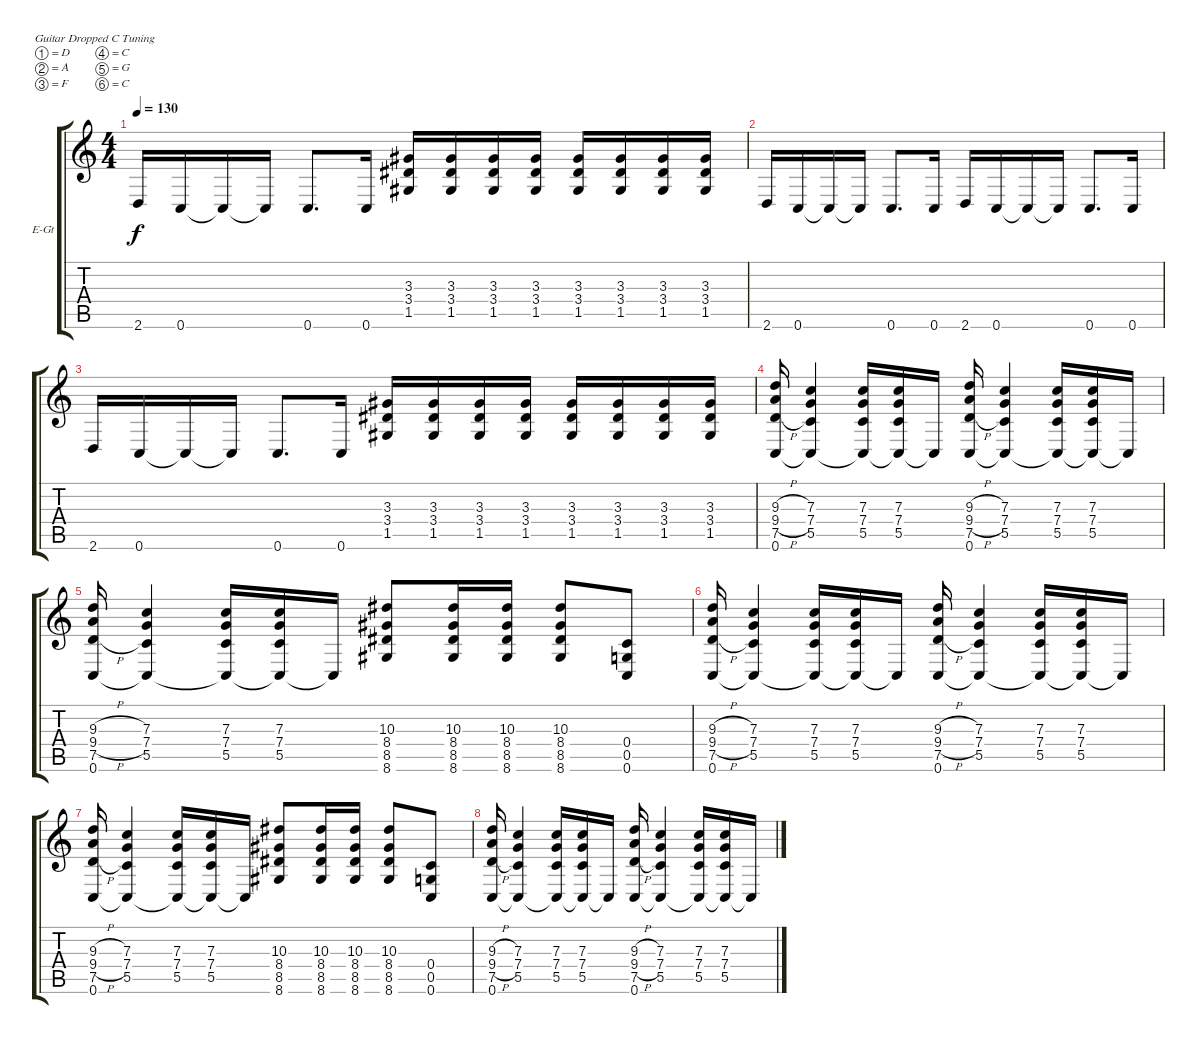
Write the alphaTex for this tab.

\bracketExtendMode groupsimilarinstruments
\firstSystemTrackNameOrientation horizontal
\otherSystemsTrackNameOrientation horizontal
\track ("Piste 1" "E-Gt") {instrument distortionguitar}
\staff {score tabs}
\tuning (D4 A3 F3 C3 G2 C2)
\ts (4 4)
\tempo 130
\clef g2
\ks c
2.6.16{dy f} 0.6.16 0.6{t}.16 0.6{t}.16 0.6.8{d} 0.6.16 (1.5 3.3 3.4).16 (1.5 3.4 3.3).16 (1.5 3.4 3.3).16 (1.5 3.4 3.3).16 (1.5 3.4 3.3).16 (1.5 3.4 3.3).16 (1.5 3.4 3.3).16 (1.5 3.4 3.3).16 |
2.6.16 0.6.16 0.6{t}.16 0.6{t}.16 0.6.8{d} 0.6.16 2.6.16 0.6.16 0.6{t}.16 0.6{t}.16 0.6.8{d} 0.6.16 |
2.6.16 0.6.16 0.6{t}.16 0.6{t}.16 0.6.8{d} 0.6.16 (1.5 3.3 3.4).16 (1.5 3.4 3.3).16 (1.5 3.4 3.3).16 (1.5 3.4 3.3).16 (1.5 3.4 3.3).16 (1.5 3.4 3.3).16 (1.5 3.4 3.3).16 (1.5 3.4 3.3).16 |
(9.3{h} 9.4{h} 7.5{h} 0.6).16 (5.5 7.4 7.3 0.6{t}).4 (7.3 7.4 5.5 0.6{t}).16 (7.3 7.4 5.5 0.6{t}).16 0.6{t}.16 (9.3{h} 9.4{h} 7.5{h} 0.6).16 (5.5 7.4 7.3 0.6{t}).4 (7.3 7.4 5.5 0.6{t}).16 (7.3 7.4 5.5 0.6{t}).16 0.6{t}.16 |
(9.3{h} 9.4{h} 7.5{h} 0.6).16 (5.5 7.4 7.3 0.6{t}).4 (7.3 7.4 5.5 0.6{t}).16 (7.3 7.4 5.5 0.6{t}).16 0.6{t}.16 (8.6 8.5 8.4 10.3).8 (8.6 8.5 8.4 10.3).16 (8.6 8.5 8.4 10.3).16 (8.6 8.5 8.4 10.3).8 (0.5 0.6 0.4).8 |
(9.3{h} 9.4{h} 7.5{h} 0.6).16 (5.5 7.4 7.3 0.6{t}).4 (7.3 7.4 5.5 0.6{t}).16 (7.3 7.4 5.5 0.6{t}).16 0.6{t}.16 (9.3{h} 9.4{h} 7.5{h} 0.6).16 (5.5 7.4 7.3 0.6{t}).4 (7.3 7.4 5.5 0.6{t}).16 (7.3 7.4 5.5 0.6{t}).16 0.6{t}.16 |
(9.3{h} 9.4{h} 7.5{h} 0.6).16 (5.5 7.4 7.3 0.6{t}).4 (7.3 7.4 5.5 0.6{t}).16 (7.3 7.4 5.5 0.6{t}).16 0.6{t}.16 (8.6 8.5 8.4 10.3).8 (8.6 8.5 8.4 10.3).16 (8.6 8.5 8.4 10.3).16 (8.6 8.5 8.4 10.3).8 (0.5 0.6 0.4).8 |
(9.3{h} 9.4{h} 7.5{h} 0.6).16 (5.5 7.4 7.3 0.6{t}).4 (7.3 7.4 5.5 0.6{t}).16 (7.3 7.4 5.5 0.6{t}).16 0.6{t}.16 (9.3{h} 9.4{h} 7.5{h} 0.6).16 (5.5 7.4 7.3 0.6{t}).4 (7.3 7.4 5.5 0.6{t}).16 (7.3 7.4 5.5 0.6{t}).16 0.6{t}.16
